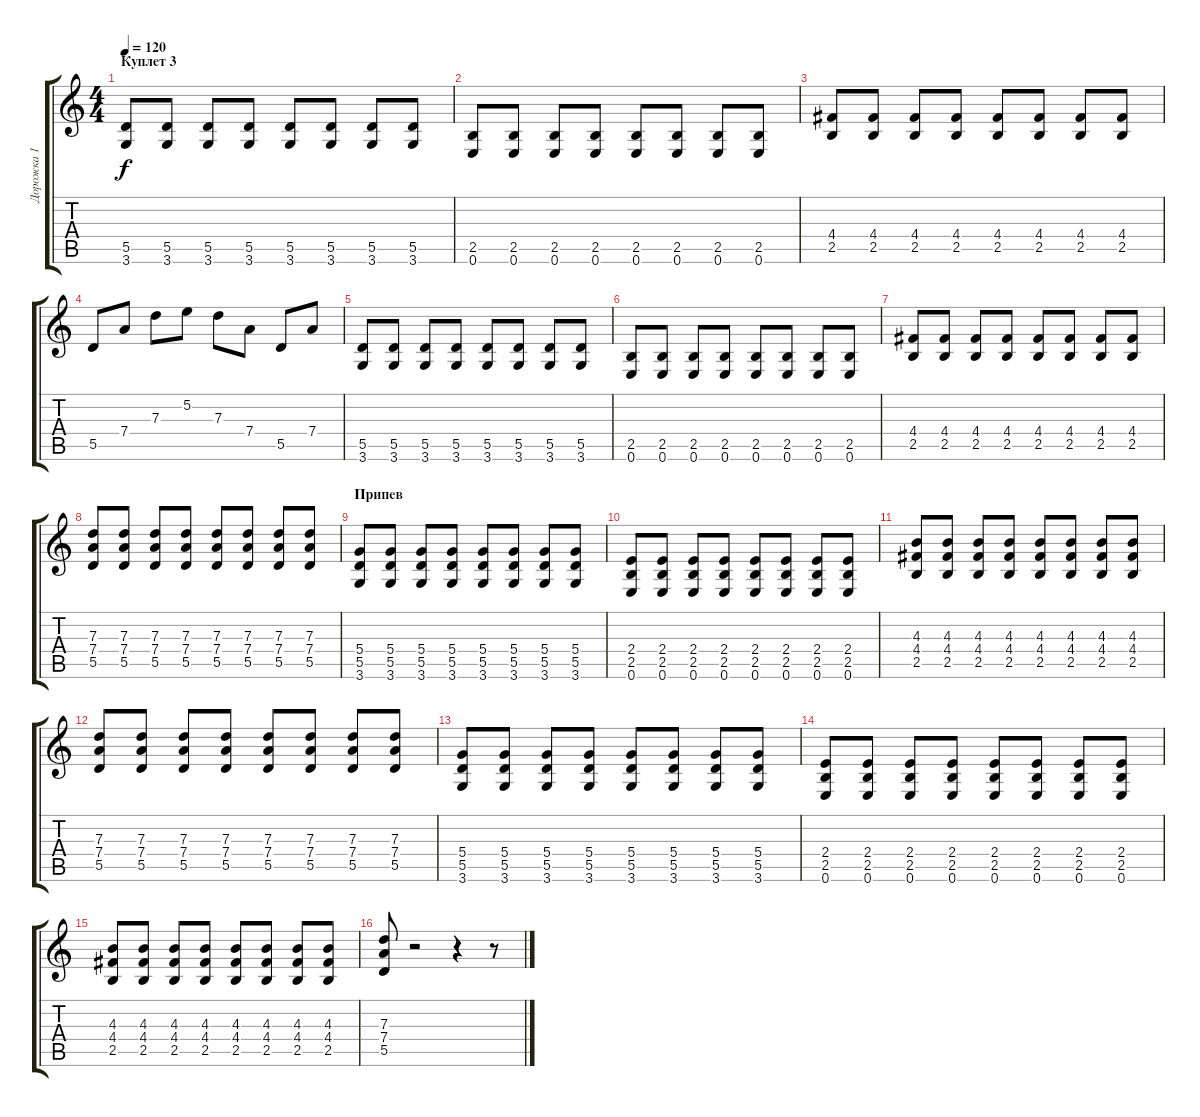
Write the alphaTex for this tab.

\track ("Дорожка 1" "Дорожка 1") {instrument distortionguitar}
\staff {score tabs}
\tuning (E4 B3 G3 D3 A2 E2) {hide}
\ts (4 4)
\section ("" "Куплет 3")
\tempo 120
\clef g2
\ks c
(5.5 3.6).8{dy f} (5.5 3.6).8 (5.5 3.6).8 (5.5 3.6).8 (5.5 3.6).8 (5.5 3.6).8 (5.5 3.6).8 (5.5 3.6).8 |
(2.5 0.6).8 (2.5 0.6).8 (2.5 0.6).8 (2.5 0.6).8 (2.5 0.6).8 (2.5 0.6).8 (2.5 0.6).8 (2.5 0.6).8 |
(4.4 2.5).8 (4.4 2.5).8 (4.4 2.5).8 (4.4 2.5).8 (4.4 2.5).8 (4.4 2.5).8 (4.4 2.5).8 (4.4 2.5).8 |
5.5.8 7.4.8 7.3.8 5.2.8 7.3.8 7.4.8 5.5.8 7.4.8 |
(5.5 3.6).8 (5.5 3.6).8 (5.5 3.6).8 (5.5 3.6).8 (5.5 3.6).8 (5.5 3.6).8 (5.5 3.6).8 (5.5 3.6).8 |
(2.5 0.6).8 (2.5 0.6).8 (2.5 0.6).8 (2.5 0.6).8 (2.5 0.6).8 (2.5 0.6).8 (2.5 0.6).8 (2.5 0.6).8 |
(4.4 2.5).8 (4.4 2.5).8 (4.4 2.5).8 (4.4 2.5).8 (4.4 2.5).8 (4.4 2.5).8 (4.4 2.5).8 (4.4 2.5).8 |
(7.3 7.4 5.5).8 (7.3 7.4 5.5).8 (7.3 7.4 5.5).8 (7.3 7.4 5.5).8 (7.3 7.4 5.5).8 (7.3 7.4 5.5).8 (7.3 7.4 5.5).8 (7.3 7.4 5.5).8 |
\section ("" "Припев")
(5.4 5.5 3.6).8 (5.4 5.5 3.6).8 (5.4 5.5 3.6).8 (5.4 5.5 3.6).8 (5.4 5.5 3.6).8 (5.4 5.5 3.6).8 (5.4 5.5 3.6).8 (5.4 5.5 3.6).8 |
(2.4 2.5 0.6).8 (2.4 2.5 0.6).8 (2.4 2.5 0.6).8 (2.4 2.5 0.6).8 (2.4 2.5 0.6).8 (2.4 2.5 0.6).8 (2.4 2.5 0.6).8 (2.4 2.5 0.6).8 |
(4.3 4.4 2.5).8 (4.3 4.4 2.5).8 (4.3 4.4 2.5).8 (4.3 4.4 2.5).8 (4.3 4.4 2.5).8 (4.3 4.4 2.5).8 (4.3 4.4 2.5).8 (4.3 4.4 2.5).8 |
(7.3 7.4 5.5).8 (7.3 7.4 5.5).8 (7.3 7.4 5.5).8 (7.3 7.4 5.5).8 (7.3 7.4 5.5).8 (7.3 7.4 5.5).8 (7.3 7.4 5.5).8 (7.3 7.4 5.5).8 |
(5.4 5.5 3.6).8 (5.4 5.5 3.6).8 (5.4 5.5 3.6).8 (5.4 5.5 3.6).8 (5.4 5.5 3.6).8 (5.4 5.5 3.6).8 (5.4 5.5 3.6).8 (5.4 5.5 3.6).8 |
(2.4 2.5 0.6).8 (2.4 2.5 0.6).8 (2.4 2.5 0.6).8 (2.4 2.5 0.6).8 (2.4 2.5 0.6).8 (2.4 2.5 0.6).8 (2.4 2.5 0.6).8 (2.4 2.5 0.6).8 |
(4.3 4.4 2.5).8 (4.3 4.4 2.5).8 (4.3 4.4 2.5).8 (4.3 4.4 2.5).8 (4.3 4.4 2.5).8 (4.3 4.4 2.5).8 (4.3 4.4 2.5).8 (4.3 4.4 2.5).8 |
(7.3 7.4 5.5).8 r.2 r.4 r.8
